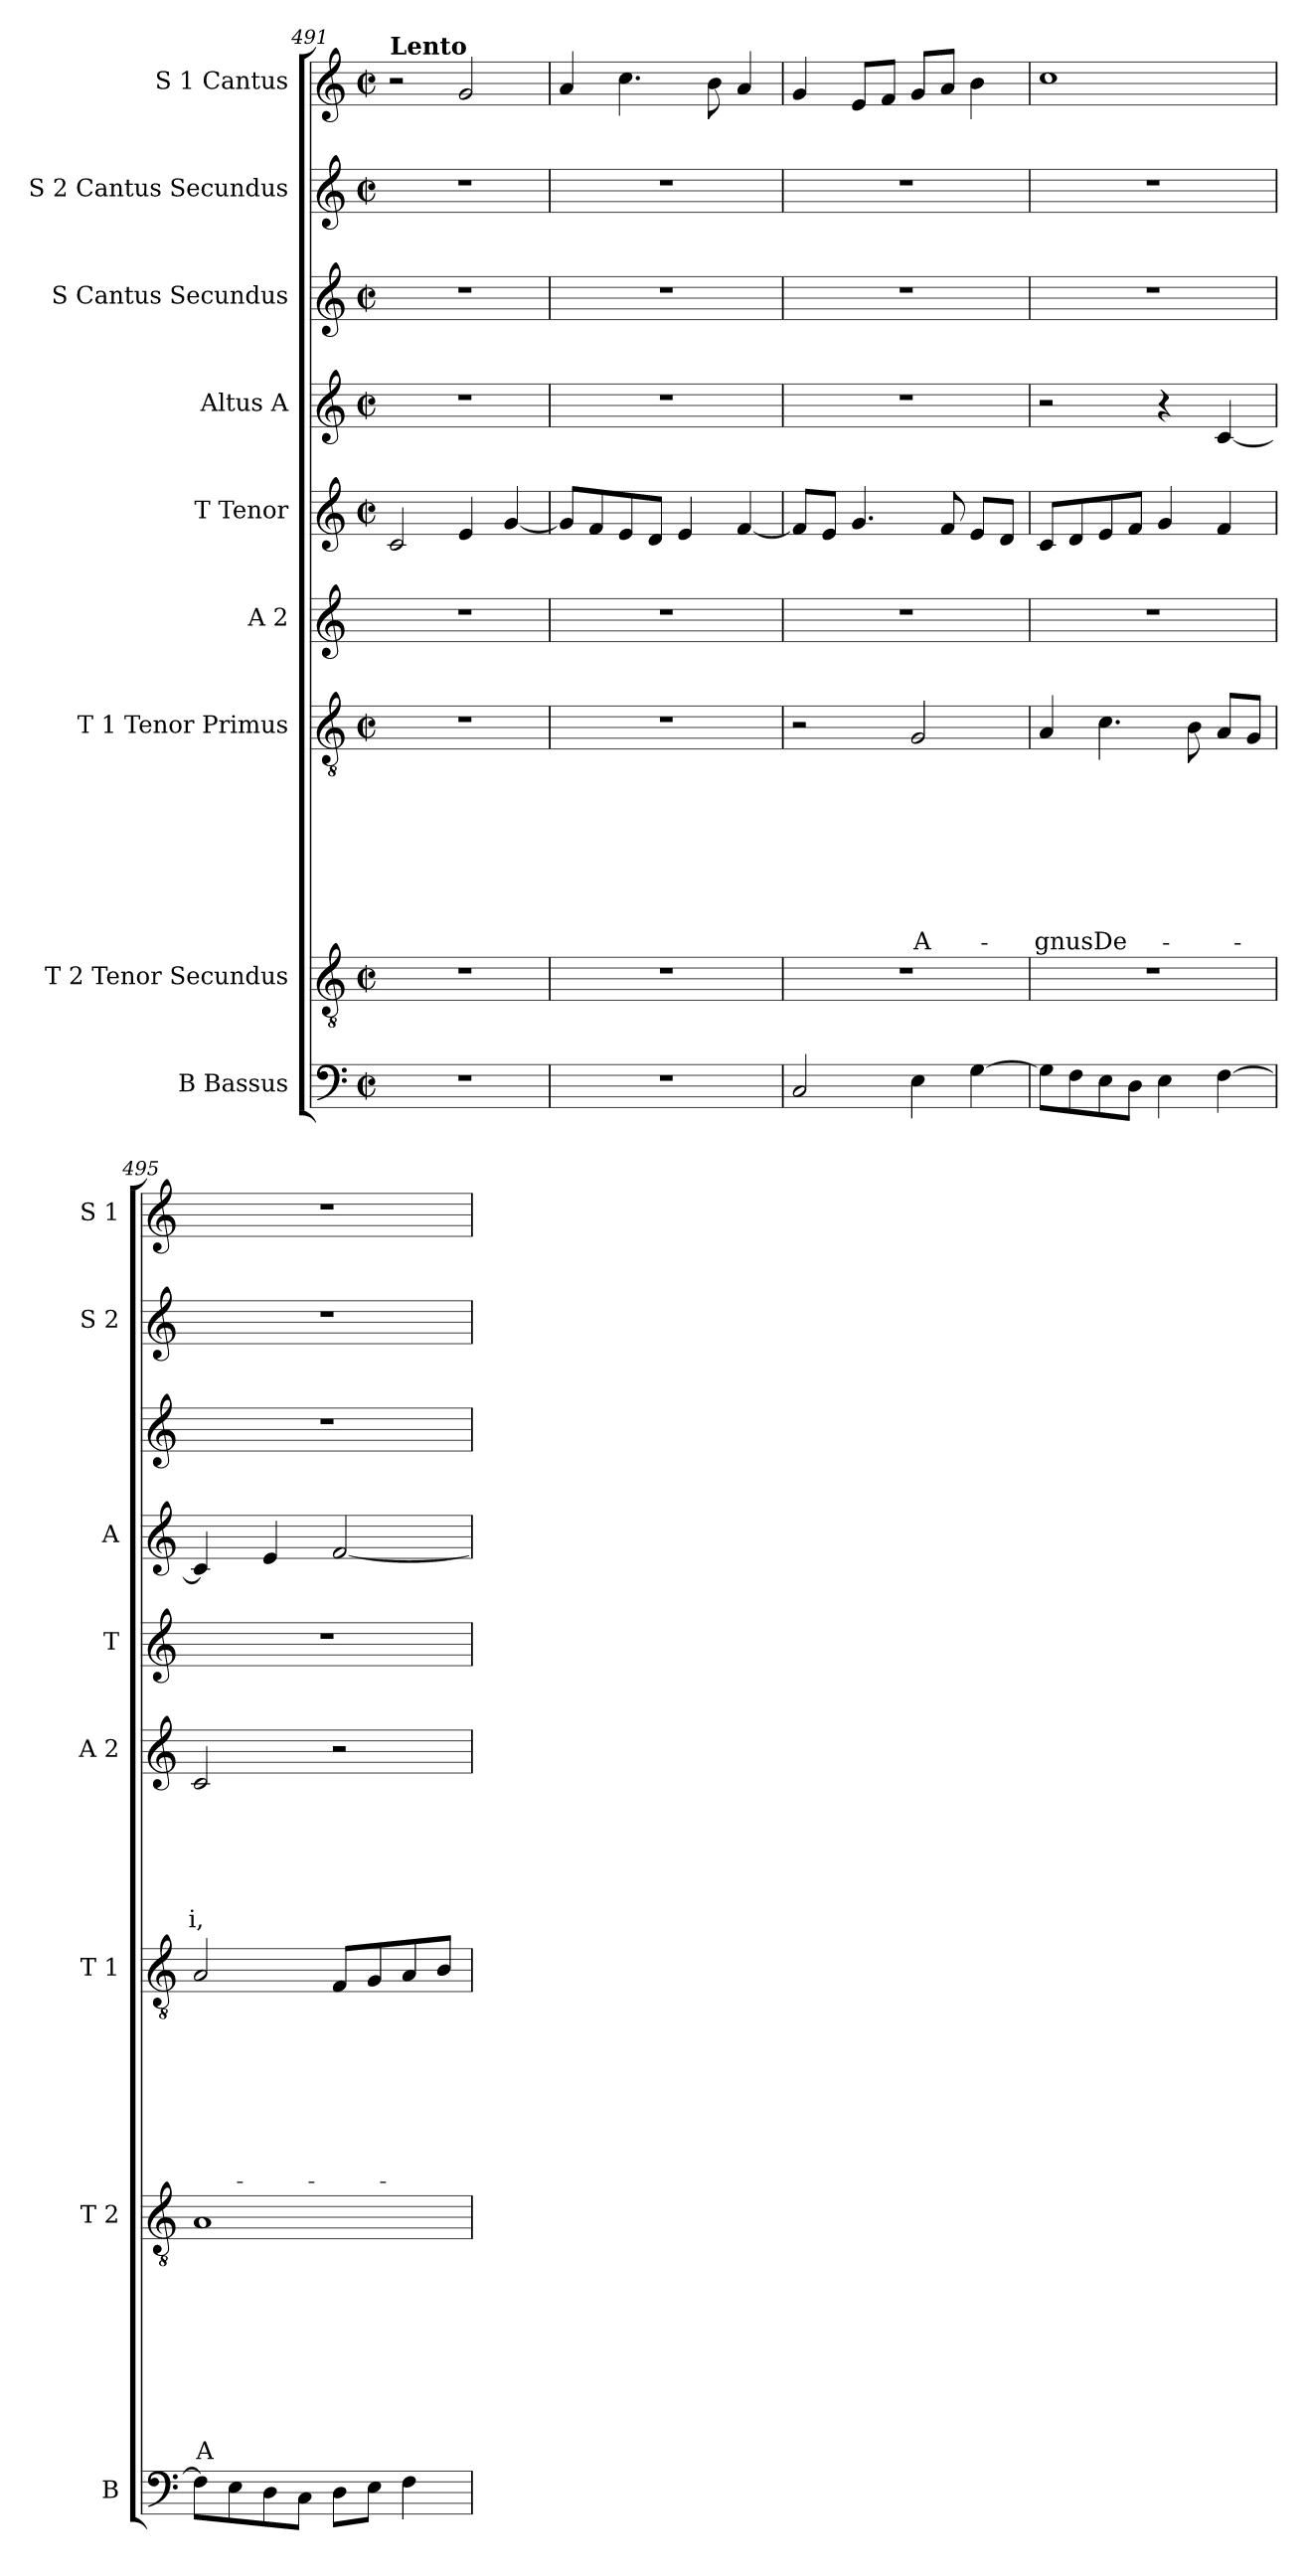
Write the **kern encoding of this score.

**kern	**kern	**text	**text	**text	**text	**text	**text	**text	**text	**text	**kern	**text	**text	**text	**text	**text	**text	**text	**text	**kern	**text	**text	**text	**text	**text	**text	**kern	**kern	**kern	**kern	**kern
*part9	*part8	*part8	*part8	*part8	*part8	*part8	*part8	*part8	*part8	*part8	*part7	*part7	*part7	*part7	*part7	*part7	*part7	*part7	*part7	*part6	*part6	*part6	*part6	*part6	*part6	*part6	*part5	*part4	*part3	*part2	*part1
*staff9	*staff8	*staff8	*staff8	*staff8	*staff8	*staff8	*staff8	*staff8	*staff8	*staff8	*staff7	*staff7	*staff7	*staff7	*staff7	*staff7	*staff7	*staff7	*staff7	*staff6	*staff6	*staff6	*staff6	*staff6	*staff6	*staff6	*staff5	*staff4	*staff3	*staff2	*staff1
*I"B Bassus	*I"T 2 Tenor Secundus	*	*	*	*	*	*	*	*	*	*I"T 1 Tenor Primus	*	*	*	*	*	*	*	*	*I"A 2	*	*	*	*	*	*	*I"T Tenor	*I"Altus A	*I"S Cantus Secundus	*I"S 2 Cantus Secundus	*I"S 1 Cantus
*I'B	*I'T 2	*	*	*	*	*	*	*	*	*	*I'T 1	*	*	*	*	*	*	*	*	*I'A 2	*	*	*	*	*	*	*I'T	*I'A	*	*I'S 2	*I'S 1
!!LO:LB:g=z
*clefF4	*clefGv2	*	*	*	*	*	*	*	*	*	*clefGv2	*	*	*	*	*	*	*	*	*clefG2	*	*	*	*	*	*	*clefG2	*clefG2	*clefG2	*clefG2	*clefG2
*k[]	*k[]	*	*	*	*	*	*	*	*	*	*k[]	*	*	*	*	*	*	*	*	*k[]	*	*	*	*	*	*	*k[]	*k[]	*k[]	*k[]	*k[]
*C:	*C:	*	*	*	*	*	*	*	*	*	*C:	*	*	*	*	*	*	*	*	*C:	*	*	*	*	*	*	*C:	*C:	*C:	*C:	*C:
*M2/2	*M2/2	*	*	*	*	*	*	*	*	*	*M2/2	*	*	*	*	*	*	*	*	*	*	*	*	*	*	*	*M2/2	*M2/2	*M2/2	*M2/2	*M2/2
*met(c|)	*met(c|)	*	*	*	*	*	*	*	*	*	*met(c|)	*	*	*	*	*	*	*	*	*	*	*	*	*	*	*	*met(c|)	*met(c|)	*met(c|)	*met(c|)	*met(c|)
*MM72	*MM72	*	*	*	*	*	*	*	*	*	*MM72	*	*	*	*	*	*	*	*	*MM72	*	*	*	*	*	*	*MM72	*MM72	*MM72	*MM72	*MM72
=491	=491	=491	=491	=491	=491	=491	=491	=491	=491	=491	=491	=491	=491	=491	=491	=491	=491	=491	=491	=491	=491	=491	=491	=491	=491	=491	=491	=491	=491	=491	=491
!	!	!	!	!	!	!	!	!	!	!	!	!	!	!	!	!	!	!	!	!	!	!	!	!	!	!	!	!	!	!	!LO:TX:a:B:t=Lento
1r	1r	.	.	.	.	.	.	.	.	.	1r	.	.	.	.	.	.	.	.	1r	.	.	.	.	.	.	2c/	1r	1r	1r	2r
.	.	.	.	.	.	.	.	.	.	.	.	.	.	.	.	.	.	.	.	.	.	.	.	.	.	.	4e/	.	.	.	2g/
.	.	.	.	.	.	.	.	.	.	.	.	.	.	.	.	.	.	.	.	.	.	.	.	.	.	.	[<4g/	.	.	.	.
=492	=492	=492	=492	=492	=492	=492	=492	=492	=492	=492	=492	=492	=492	=492	=492	=492	=492	=492	=492	=492	=492	=492	=492	=492	=492	=492	=492	=492	=492	=492	=492
1r	1r	.	.	.	.	.	.	.	.	.	1r	.	.	.	.	.	.	.	.	1r	.	.	.	.	.	.	8g/L]	1r	1r	1r	4a/
.	.	.	.	.	.	.	.	.	.	.	.	.	.	.	.	.	.	.	.	.	.	.	.	.	.	.	8f/	.	.	.	.
.	.	.	.	.	.	.	.	.	.	.	.	.	.	.	.	.	.	.	.	.	.	.	.	.	.	.	8e/	.	.	.	4.cc\
.	.	.	.	.	.	.	.	.	.	.	.	.	.	.	.	.	.	.	.	.	.	.	.	.	.	.	8d/J	.	.	.	.
.	.	.	.	.	.	.	.	.	.	.	.	.	.	.	.	.	.	.	.	.	.	.	.	.	.	.	4e/	.	.	.	.
.	.	.	.	.	.	.	.	.	.	.	.	.	.	.	.	.	.	.	.	.	.	.	.	.	.	.	.	.	.	.	8b\
.	.	.	.	.	.	.	.	.	.	.	.	.	.	.	.	.	.	.	.	.	.	.	.	.	.	.	[<4f/	.	.	.	4a/
=493	=493	=493	=493	=493	=493	=493	=493	=493	=493	=493	=493	=493	=493	=493	=493	=493	=493	=493	=493	=493	=493	=493	=493	=493	=493	=493	=493	=493	=493	=493	=493
2C/	1r	.	.	.	.	.	.	.	.	.	2r	.	.	.	.	.	.	.	.	1r	.	.	.	.	.	.	8f/L]	1r	1r	1r	4g/
.	.	.	.	.	.	.	.	.	.	.	.	.	.	.	.	.	.	.	.	.	.	.	.	.	.	.	8e/J	.	.	.	.
.	.	.	.	.	.	.	.	.	.	.	.	.	.	.	.	.	.	.	.	.	.	.	.	.	.	.	4.g/	.	.	.	8e/L
.	.	.	.	.	.	.	.	.	.	.	.	.	.	.	.	.	.	.	.	.	.	.	.	.	.	.	.	.	.	.	8f/J
!	!	!	!	!	!	!	!	!	!	!	!	!	!	!	!	!	!	!	!LO:LY:b	!	!	!	!	!	!	!	!	!	!	!	!
4E\	.	.	.	.	.	.	.	.	.	.	2G/	.	.	.	.	.	.	.	A-	.	.	.	.	.	.	.	.	.	.	.	8g/L
.	.	.	.	.	.	.	.	.	.	.	.	.	.	.	.	.	.	.	.	.	.	.	.	.	.	.	8f/	.	.	.	8a/J
[>4G\	.	.	.	.	.	.	.	.	.	.	.	.	.	.	.	.	.	.	.	.	.	.	.	.	.	.	8e/L	.	.	.	4b\
.	.	.	.	.	.	.	.	.	.	.	.	.	.	.	.	.	.	.	.	.	.	.	.	.	.	.	8d/J	.	.	.	.
=494	=494	=494	=494	=494	=494	=494	=494	=494	=494	=494	=494	=494	=494	=494	=494	=494	=494	=494	=494	=494	=494	=494	=494	=494	=494	=494	=494	=494	=494	=494	=494
!	!	!	!	!	!	!	!	!	!	!	!	!	!	!	!	!	!	!	!LO:LY:b	!	!	!	!	!	!	!	!	!	!	!	!
8G\L]	1r	.	.	.	.	.	.	.	.	.	4A/	.	.	.	.	.	.	.	-gnus	1r	.	.	.	.	.	.	8c/L	2r	1r	1r	1cc
8F\	.	.	.	.	.	.	.	.	.	.	.	.	.	.	.	.	.	.	.	.	.	.	.	.	.	.	8d/	.	.	.	.
!	!	!	!	!	!	!	!	!	!	!	!	!	!	!	!	!	!	!	!LO:LY:b	!	!	!	!	!	!	!	!	!	!	!	!
8E\	.	.	.	.	.	.	.	.	.	.	4.c\	.	.	.	.	.	.	.	De-	.	.	.	.	.	.	.	8e/	.	.	.	.
8D\J	.	.	.	.	.	.	.	.	.	.	.	.	.	.	.	.	.	.	.	.	.	.	.	.	.	.	8f/J	.	.	.	.
4E\	.	.	.	.	.	.	.	.	.	.	.	.	.	.	.	.	.	.	.	.	.	.	.	.	.	.	4g/	4r	.	.	.
.	.	.	.	.	.	.	.	.	.	.	8B\	.	.	.	.	.	.	.	.	.	.	.	.	.	.	.	.	.	.	.	.
[>4F\	.	.	.	.	.	.	.	.	.	.	8A/L	.	.	.	.	.	.	.	.	.	.	.	.	.	.	.	4f/	[>4c/	.	.	.
.	.	.	.	.	.	.	.	.	.	.	8G/J	.	.	.	.	.	.	.	.	.	.	.	.	.	.	.	.	.	.	.	.
!!LO:PB:g=z
=495	=495	=495	=495	=495	=495	=495	=495	=495	=495	=495	=495	=495	=495	=495	=495	=495	=495	=495	=495	=495	=495	=495	=495	=495	=495	=495	=495	=495	=495	=495	=495
!	!	!	!	!	!	!	!	!	!	!LO:LY:b	!	!	!	!	!	!	!	!	!	!	!	!	!	!	!	!LO:LY:b	!	!	!	!	!
8F\L]	1A	.	.	.	.	.	.	.	.	A-	2A/	.	.	.	.	.	.	.	.	2c/	.	.	.	.	.	i,	1r	4c/]	1r	1r	1r
8E\	.	.	.	.	.	.	.	.	.	.	.	.	.	.	.	.	.	.	.	.	.	.	.	.	.	.	.	.	.	.	.
8D\	.	.	.	.	.	.	.	.	.	.	.	.	.	.	.	.	.	.	.	.	.	.	.	.	.	.	.	4e/	.	.	.
8C\J	.	.	.	.	.	.	.	.	.	.	.	.	.	.	.	.	.	.	.	.	.	.	.	.	.	.	.	.	.	.	.
8D\L	.	.	.	.	.	.	.	.	.	.	8F/L	.	.	.	.	.	.	.	.	2r	.	.	.	.	.	.	.	[<2f/	.	.	.
8E\J	.	.	.	.	.	.	.	.	.	.	8G/	.	.	.	.	.	.	.	.	.	.	.	.	.	.	.	.	.	.	.	.
4F\	.	.	.	.	.	.	.	.	.	.	8A/	.	.	.	.	.	.	.	.	.	.	.	.	.	.	.	.	.	.	.	.
.	.	.	.	.	.	.	.	.	.	.	8B/J	.	.	.	.	.	.	.	.	.	.	.	.	.	.	.	.	.	.	.	.
=	=	=	=	=	=	=	=	=	=	=	=	=	=	=	=	=	=	=	=	=	=	=	=	=	=	=	=	=	=	=	=
*-	*-	*-	*-	*-	*-	*-	*-	*-	*-	*-	*-	*-	*-	*-	*-	*-	*-	*-	*-	*-	*-	*-	*-	*-	*-	*-	*-	*-	*-	*-	*-
